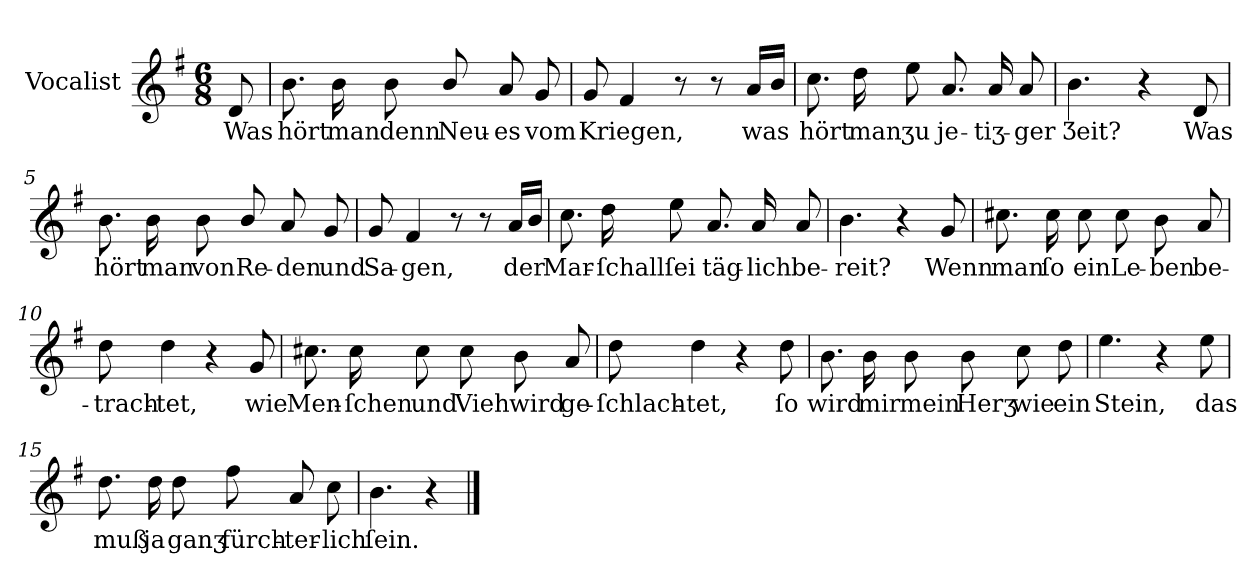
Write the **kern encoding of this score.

**kern	**text
*part1	*part1
*staff1	*staff1
*I"Vocalist	*
*k[f#]	*
*G:	*
*M6/8	*
=	=
8d	Was
=1	=1
8.b	hört
16b	man
8b	denn
8b/	Neu-
8a	-es
8g	vom
=2	=2
8g	Kriegen,
4f#	.
8r	.
8r	.
16aLL	was
16bJJ	.
=3	=3
8.cc	hört
16dd	man
8ee	ʒu
8.a	je-
16a	-tiʒ-
8a	-ger
=4	=4
4.b	Ʒeit?
4r	.
8d	Was
=5	=5
8.b	hört
16b	man
8b	von
8b/	Re-
8a	-den
8g	und
=6	=6
8g	Sa-
4f#	-gen,
8r	.
8r	.
16aLL	der
16bJJ	.
=7	=7
8.cc	Mar-
16dd	-ſchall
8ee	ſei
8.a	täg-
16a	-lich
8a	be-
=8	=8
4.b	-reit?
4r	.
8g	Wenn
=9	=9
8.cc#X	man
16cc#	ſo
8cc#	ein
8cc#	Le-
8b	-ben
8a	be-
=10	=10
8dd	-trach-
4dd	-tet,
4r	.
8g	wie
=11	=11
8.cc#X	Men-
16cc#	-ſchen
8cc#	und
8cc#	Vieh
8b	wird
8a	ge-
=12	=12
8dd	-ſchlach-
4dd	-tet,
4r	.
8dd	ſo
=13	=13
8.b	wird
16b	mir
8b	mein
8b	Herʒ
8cc	wie
8dd	ein
=14	=14
4.ee	Stein,
4r	.
8ee	das
=15	=15
8.dd	muß
16dd	ja
8dd	ganʒ
8ff#	fürch-
8a	-ter-
8cc	-lich
=16	=16
4.b	ſein.
4r	.
==	==
*-	*-
